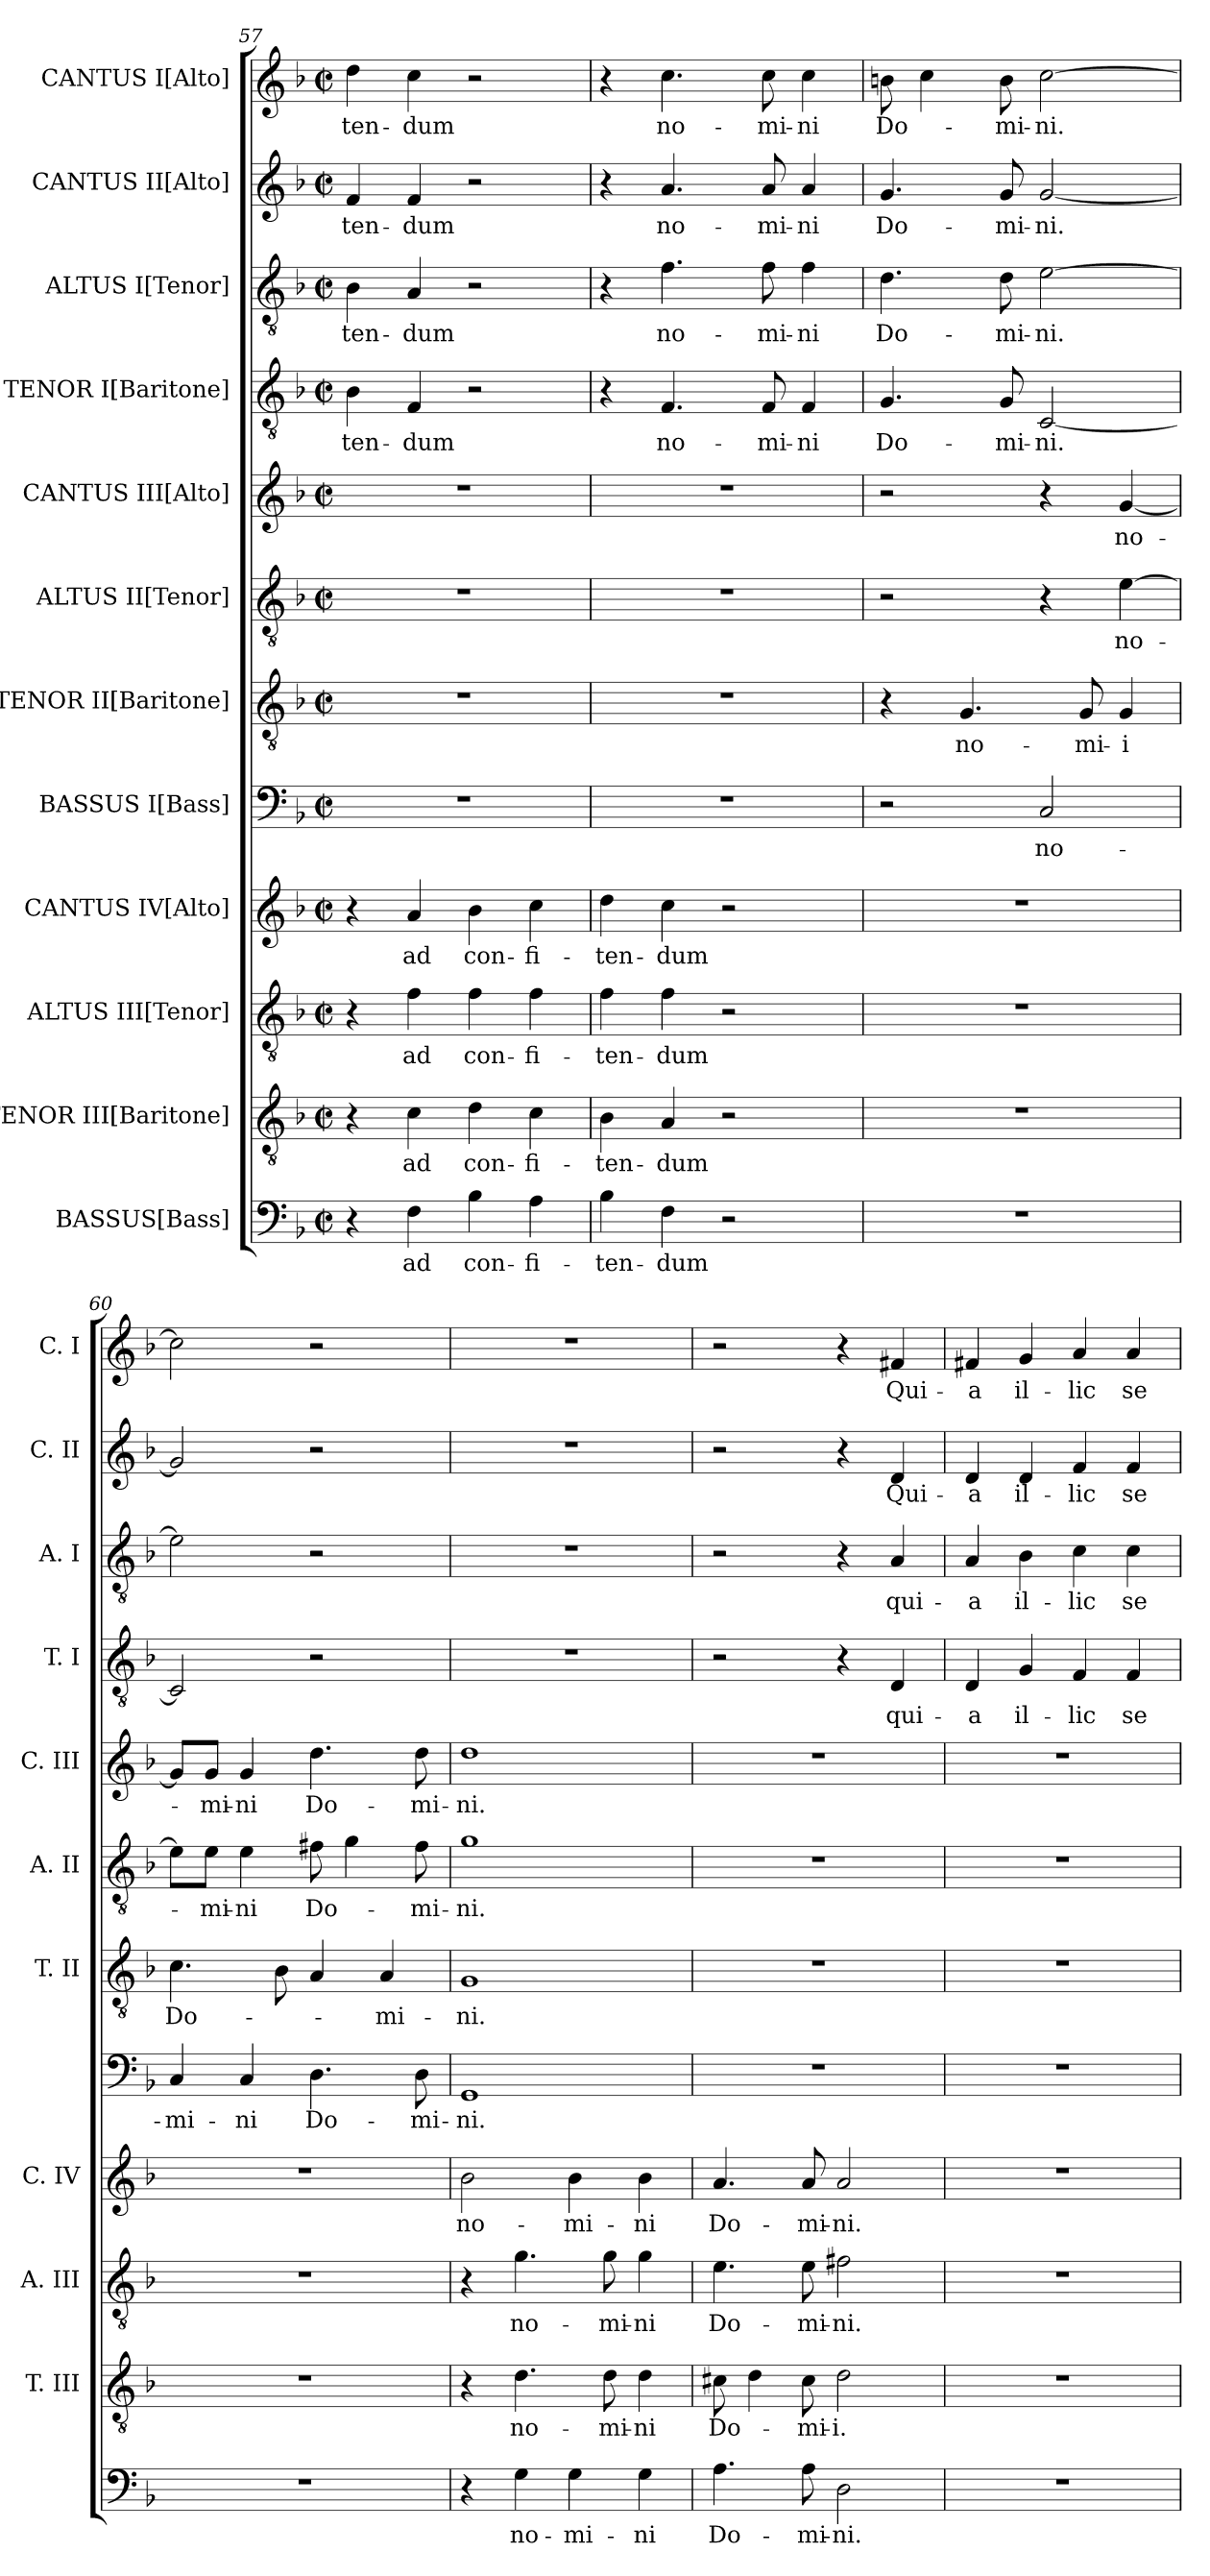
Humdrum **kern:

**kern	**text	**kern	**text	**kern	**text	**kern	**text	**kern	**text	**kern	**text	**kern	**text	**kern	**text	**kern	**text	**kern	**text	**kern	**text	**kern	**text
*part12	*part12	*part11	*part11	*part10	*part10	*part9	*part9	*part8	*part8	*part7	*part7	*part6	*part6	*part5	*part5	*part4	*part4	*part3	*part3	*part2	*part2	*part1	*part1
*staff12	*staff12	*staff11	*staff11	*staff10	*staff10	*staff9	*staff9	*staff8	*staff8	*staff7	*staff7	*staff6	*staff6	*staff5	*staff5	*staff4	*staff4	*staff3	*staff3	*staff2	*staff2	*staff1	*staff1
*I"BASSUS[Bass]	*	*I"TENOR III[Baritone]	*	*I"ALTUS III[Tenor]	*	*I"CANTUS IV[Alto]	*	*I"BASSUS I[Bass]	*	*I"TENOR II[Baritone]	*	*I"ALTUS II[Tenor]	*	*I"CANTUS III[Alto]	*	*I"TENOR I[Baritone]	*	*I"ALTUS I[Tenor]	*	*I"CANTUS II[Alto]	*	*I"CANTUS I[Alto]	*
*	*	*I'T. III	*	*I'A. III	*	*I'C. IV	*	*	*	*I'T. II	*	*I'A. II	*	*I'C. III	*	*I'T. I	*	*I'A. I	*	*I'C. II	*	*I'C. I	*
*clefF4	*	*clefGv2	*	*clefGv2	*	*clefG2	*	*clefF4	*	*clefGv2	*	*clefGv2	*	*clefG2	*	*clefGv2	*	*clefGv2	*	*clefG2	*	*clefG2	*
*	*	*ITrd7c12	*	*ITrd7c12	*	*	*	*	*	*ITrd7c12	*	*ITrd7c12	*	*	*	*ITrd7c12	*	*ITrd7c12	*	*	*	*	*
*k[b-]	*	*k[b-]	*	*k[b-]	*	*k[b-]	*	*k[b-]	*	*k[b-]	*	*k[b-]	*	*k[b-]	*	*k[b-]	*	*k[b-]	*	*k[b-]	*	*k[b-]	*
*F:	*	*F:	*	*F:	*	*F:	*	*F:	*	*F:	*	*F:	*	*F:	*	*F:	*	*F:	*	*F:	*	*F:	*
*M2/2	*	*M2/2	*	*M2/2	*	*M2/2	*	*M2/2	*	*M2/2	*	*M2/2	*	*M2/2	*	*M2/2	*	*M2/2	*	*M2/2	*	*M2/2	*
*met(c|)	*	*met(c|)	*	*met(c|)	*	*met(c|)	*	*met(c|)	*	*met(c|)	*	*met(c|)	*	*met(c|)	*	*met(c|)	*	*met(c|)	*	*met(c|)	*	*met(c|)	*
=57	=57	=57	=57	=57	=57	=57	=57	=57	=57	=57	=57	=57	=57	=57	=57	=57	=57	=57	=57	=57	=57	=57	=57
!	!	!	!	!	!	!	!	!	!	!	!	!	!	!	!	!	!LO:LY:b	!	!LO:LY:b	!	!LO:LY:b	!	!LO:LY:b
4r	.	4r	.	4r	.	4r	.	1r	.	1r	.	1r	.	1r	.	4BB-\	-ten-	4BB-\	-ten-	4f/	-ten-	4dd\	-ten-
!	!LO:LY:b	!	!LO:LY:b	!	!LO:LY:b	!	!LO:LY:b	!	!	!	!	!	!	!	!	!	!LO:LY:b	!	!LO:LY:b	!	!LO:LY:b	!	!LO:LY:b
4F\	ad	4C\	ad	4F\	ad	4a/	ad	.	.	.	.	.	.	.	.	4FF/	-dum	4AA/	-dum	4f/	-dum	4cc\	-dum
!	!LO:LY:b	!	!LO:LY:b	!	!LO:LY:b	!	!LO:LY:b	!	!	!	!	!	!	!	!	!	!	!	!	!	!	!	!
4B-\	con-	4D\	con-	4F\	con-	4b-\	con-	.	.	.	.	.	.	.	.	2r	.	2r	.	2r	.	2r	.
!	!LO:LY:b	!	!LO:LY:b	!	!LO:LY:b	!	!LO:LY:b	!	!	!	!	!	!	!	!	!	!	!	!	!	!	!	!
4A\	-fi-	4C\	-fi-	4F\	-fi-	4cc\	-fi-	.	.	.	.	.	.	.	.	.	.	.	.	.	.	.	.
=58	=58	=58	=58	=58	=58	=58	=58	=58	=58	=58	=58	=58	=58	=58	=58	=58	=58	=58	=58	=58	=58	=58	=58
!	!LO:LY:b	!	!LO:LY:b	!	!LO:LY:b	!	!LO:LY:b	!	!	!	!	!	!	!	!	!	!	!	!	!	!	!	!
4B-\	-ten-	4BB-\	-ten-	4F\	-ten-	4dd\	-ten-	1r	.	1r	.	1r	.	1r	.	4r	.	4r	.	4r	.	4r	.
!	!LO:LY:b	!	!LO:LY:b	!	!LO:LY:b	!	!LO:LY:b	!	!	!	!	!	!	!	!	!	!LO:LY:b	!	!LO:LY:b	!	!LO:LY:b	!	!LO:LY:b
4F\	-dum	4AA/	-dum	4F\	-dum	4cc\	-dum	.	.	.	.	.	.	.	.	4.FF/	no-	4.F\	no-	4.a/	no-	4.cc\	no-
2r	.	2r	.	2r	.	2r	.	.	.	.	.	.	.	.	.	.	.	.	.	.	.	.	.
!	!	!	!	!	!	!	!	!	!	!	!	!	!	!	!	!	!LO:LY:b	!	!LO:LY:b	!	!LO:LY:b	!	!LO:LY:b
.	.	.	.	.	.	.	.	.	.	.	.	.	.	.	.	8FF/	-mi-	8F\	-mi-	8a/	-mi-	8cc\	-mi-
!	!	!	!	!	!	!	!	!	!	!	!	!	!	!	!	!	!LO:LY:b	!	!LO:LY:b	!	!LO:LY:b	!	!LO:LY:b
.	.	.	.	.	.	.	.	.	.	.	.	.	.	.	.	4FF/	-ni	4F\	-ni	4a/	-ni	4cc\	-ni
!!LO:PB:g=z
=59	=59	=59	=59	=59	=59	=59	=59	=59	=59	=59	=59	=59	=59	=59	=59	=59	=59	=59	=59	=59	=59	=59	=59
!	!	!	!	!	!	!	!	!	!	!	!	!	!	!	!	!	!LO:LY:b	!	!LO:LY:b	!	!LO:LY:b	!	!LO:LY:b
1r	.	1r	.	1r	.	1r	.	2r	.	4r	.	2r	.	2r	.	4.GG/	Do-	4.D\	Do-	4.g/	Do-	8bn\	Do-
.	.	.	.	.	.	.	.	.	.	.	.	.	.	.	.	.	.	.	.	.	.	4cc\	.
!	!	!	!	!	!	!	!	!	!	!	!LO:LY:b	!	!	!	!	!	!	!	!	!	!	!	!
.	.	.	.	.	.	.	.	.	.	4.GG/	no-	.	.	.	.	.	.	.	.	.	.	.	.
!	!	!	!	!	!	!	!	!	!	!	!	!	!	!	!	!	!LO:LY:b	!	!LO:LY:b	!	!LO:LY:b	!	!LO:LY:b
.	.	.	.	.	.	.	.	.	.	.	.	.	.	.	.	8GG/	-mi-	8D\	-mi-	8g/	-mi-	8b\	-mi-
!	!	!	!	!	!	!	!	!	!LO:LY:b	!	!	!	!	!	!	!	!LO:LY:b	!	!LO:LY:b	!	!LO:LY:b	!	!LO:LY:b
.	.	.	.	.	.	.	.	2C/	no-	.	.	4r	.	4r	.	[<2CC/	-ni.	[>2E\	-ni.	[<2g/	-ni.	[>2cc\	-ni.
!	!	!	!	!	!	!	!	!	!	!	!LO:LY:b	!	!	!	!	!	!	!	!	!	!	!	!
.	.	.	.	.	.	.	.	.	.	8GG/	-mi-	.	.	.	.	.	.	.	.	.	.	.	.
!	!	!	!	!	!	!	!	!	!	!	!LO:LY:b	!	!LO:LY:b	!	!LO:LY:b	!	!	!	!	!	!	!	!
.	.	.	.	.	.	.	.	.	.	4GG/	-i	[>4E\	no-	[<4g/	no-	.	.	.	.	.	.	.	.
=60	=60	=60	=60	=60	=60	=60	=60	=60	=60	=60	=60	=60	=60	=60	=60	=60	=60	=60	=60	=60	=60	=60	=60
!	!	!	!	!	!	!	!	!	!LO:LY:b	!	!LO:LY:b	!	!	!	!	!	!	!	!	!	!	!	!
1r	.	1r	.	1r	.	1r	.	4C/	-mi-	4.C\	Do-	8E\L]	.	8g/L]	.	2CC/]	.	2E\]	.	2g/]	.	2cc\]	.
!	!	!	!	!	!	!	!	!	!	!	!	!	!LO:LY:b	!	!LO:LY:b	!	!	!	!	!	!	!	!
.	.	.	.	.	.	.	.	.	.	.	.	8E\J	-mi-	8g/J	-mi-	.	.	.	.	.	.	.	.
!	!	!	!	!	!	!	!	!	!LO:LY:b	!	!	!	!LO:LY:b	!	!LO:LY:b	!	!	!	!	!	!	!	!
.	.	.	.	.	.	.	.	4C/	-ni	.	.	4E\	-ni	4g/	-ni	.	.	.	.	.	.	.	.
.	.	.	.	.	.	.	.	.	.	8BB-\	.	.	.	.	.	.	.	.	.	.	.	.	.
!	!	!	!	!	!	!	!	!	!LO:LY:b	!	!	!	!LO:LY:b	!	!LO:LY:b	!	!	!	!	!	!	!	!
.	.	.	.	.	.	.	.	4.D\	Do-	4AA/	.	8F#X\	Do-	4.dd\	Do-	2r	.	2r	.	2r	.	2r	.
.	.	.	.	.	.	.	.	.	.	.	.	4G\	.	.	.	.	.	.	.	.	.	.	.
!	!	!	!	!	!	!	!	!	!	!	!LO:LY:b	!	!	!	!	!	!	!	!	!	!	!	!
.	.	.	.	.	.	.	.	.	.	4AA/	-mi-	.	.	.	.	.	.	.	.	.	.	.	.
!	!	!	!	!	!	!	!	!	!LO:LY:b	!	!	!	!LO:LY:b	!	!LO:LY:b	!	!	!	!	!	!	!	!
.	.	.	.	.	.	.	.	8D\	-mi-	.	.	8F#\	-mi-	8dd\	-mi-	.	.	.	.	.	.	.	.
=61	=61	=61	=61	=61	=61	=61	=61	=61	=61	=61	=61	=61	=61	=61	=61	=61	=61	=61	=61	=61	=61	=61	=61
!	!	!	!	!	!	!	!LO:LY:b	!	!LO:LY:b	!	!LO:LY:b	!	!LO:LY:b	!	!LO:LY:b	!	!	!	!	!	!	!	!
4r	.	4r	.	4r	.	2b-\	no-	1GG	-ni.	1GG	-ni.	1G	-ni.	1dd	-ni.	1r	.	1r	.	1r	.	1r	.
!	!LO:LY:b	!	!LO:LY:b	!	!LO:LY:b	!	!	!	!	!	!	!	!	!	!	!	!	!	!	!	!	!	!
4G\	no-	4.D\	no-	4.G\	no-	.	.	.	.	.	.	.	.	.	.	.	.	.	.	.	.	.	.
!	!LO:LY:b	!	!	!	!	!	!LO:LY:b	!	!	!	!	!	!	!	!	!	!	!	!	!	!	!	!
4G\	-mi-	.	.	.	.	4b-\	-mi-	.	.	.	.	.	.	.	.	.	.	.	.	.	.	.	.
!	!	!	!LO:LY:b	!	!LO:LY:b	!	!	!	!	!	!	!	!	!	!	!	!	!	!	!	!	!	!
.	.	8D\	-mi-	8G\	-mi-	.	.	.	.	.	.	.	.	.	.	.	.	.	.	.	.	.	.
!	!LO:LY:b	!	!LO:LY:b	!	!LO:LY:b	!	!LO:LY:b	!	!	!	!	!	!	!	!	!	!	!	!	!	!	!	!
4G\	-ni	4D\	-ni	4G\	-ni	4b-\	-ni	.	.	.	.	.	.	.	.	.	.	.	.	.	.	.	.
=62	=62	=62	=62	=62	=62	=62	=62	=62	=62	=62	=62	=62	=62	=62	=62	=62	=62	=62	=62	=62	=62	=62	=62
!	!LO:LY:b	!	!LO:LY:b	!	!LO:LY:b	!	!LO:LY:b	!	!	!	!	!	!	!	!	!	!	!	!	!	!	!	!
4.A\	Do-	8C#X\	Do-	4.E\	Do-	4.a/	Do-	1r	.	1r	.	1r	.	1r	.	2r	.	2r	.	2r	.	2r	.
.	.	4D\	.	.	.	.	.	.	.	.	.	.	.	.	.	.	.	.	.	.	.	.	.
!	!LO:LY:b	!	!LO:LY:b	!	!LO:LY:b	!	!LO:LY:b	!	!	!	!	!	!	!	!	!	!	!	!	!	!	!	!
8A\	-mi-	8C#\	-mi-	8E\	-mi-	8a/	-mi-	.	.	.	.	.	.	.	.	.	.	.	.	.	.	.	.
!	!LO:LY:b	!	!LO:LY:b	!	!LO:LY:b	!	!LO:LY:b	!	!	!	!	!	!	!	!	!	!	!	!	!	!	!	!
2D\	-ni.	2D\	-i.	2F#X\	-ni.	2a/	-ni.	.	.	.	.	.	.	.	.	4r	.	4r	.	4r	.	4r	.
!	!	!	!	!	!	!	!	!	!	!	!	!	!	!	!	!	!LO:LY:b	!	!LO:LY:b	!	!LO:LY:b	!	!LO:LY:b
.	.	.	.	.	.	.	.	.	.	.	.	.	.	.	.	4DD/	qui-	4AA/	qui-	4d/	Qui-	4f#X/	Qui-
=63	=63	=63	=63	=63	=63	=63	=63	=63	=63	=63	=63	=63	=63	=63	=63	=63	=63	=63	=63	=63	=63	=63	=63
!	!	!	!	!	!	!	!	!	!	!	!	!	!	!	!	!	!LO:LY:b	!	!LO:LY:b	!	!LO:LY:b	!	!LO:LY:b
1r	.	1r	.	1r	.	1r	.	1r	.	1r	.	1r	.	1r	.	4DD/	-a	4AA/	-a	4d/	-a	4f#X/	-a
!	!	!	!	!	!	!	!	!	!	!	!	!	!	!	!	!	!LO:LY:b	!	!LO:LY:b	!	!LO:LY:b	!	!LO:LY:b
.	.	.	.	.	.	.	.	.	.	.	.	.	.	.	.	4GG/	il-	4BB-\	il-	4d/	il-	4g/	il-
!	!	!	!	!	!	!	!	!	!	!	!	!	!	!	!	!	!LO:LY:b	!	!LO:LY:b	!	!LO:LY:b	!	!LO:LY:b
.	.	.	.	.	.	.	.	.	.	.	.	.	.	.	.	4FF/	-lic	4C\	-lic	4f/	-lic	4a/	-lic
!	!	!	!	!	!	!	!	!	!	!	!	!	!	!	!	!	!LO:LY:b	!	!LO:LY:b	!	!LO:LY:b	!	!LO:LY:b
.	.	.	.	.	.	.	.	.	.	.	.	.	.	.	.	4FF/	se-	4C\	se-	4f/	se-	4a/	se-
=	=	=	=	=	=	=	=	=	=	=	=	=	=	=	=	=	=	=	=	=	=	=	=
*-	*-	*-	*-	*-	*-	*-	*-	*-	*-	*-	*-	*-	*-	*-	*-	*-	*-	*-	*-	*-	*-	*-	*-
